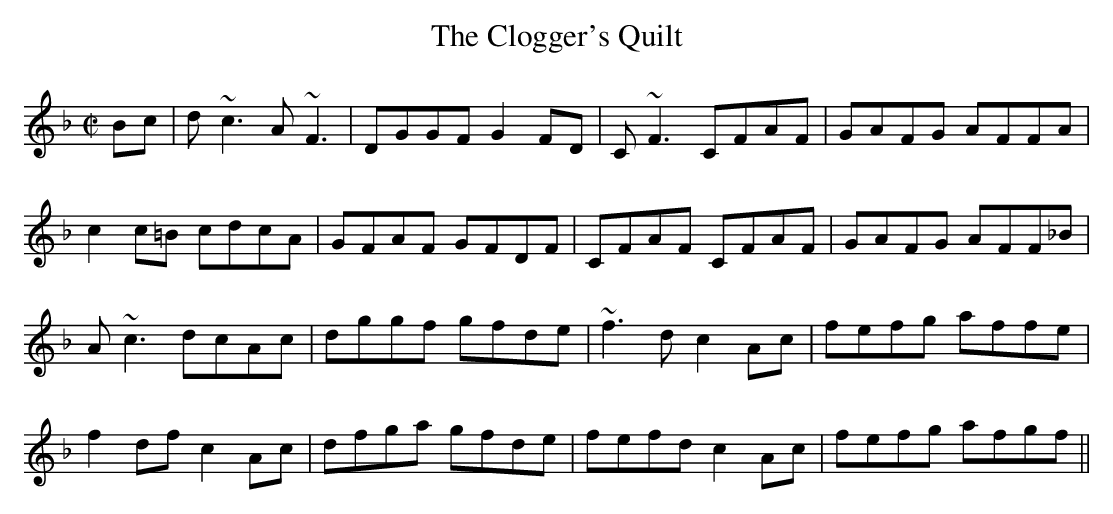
X:1
T:Clogger's Quilt, The
M:C|
L:1/8
K:F
Bc | d~c3 A~F3 | DGGF G2FD | C~F3 CFAF | GAFG AFFA |
!c2c=B cdcA | GFAF GFDF | CFAF CFAF | GAFG AFF_B |
!A~c3 dcAc | dggf gfde | ~f3d c2Ac | fefg affe |
!f2df c2Ac | dfga gfde | fefd c2Ac | fefg afgf ||
